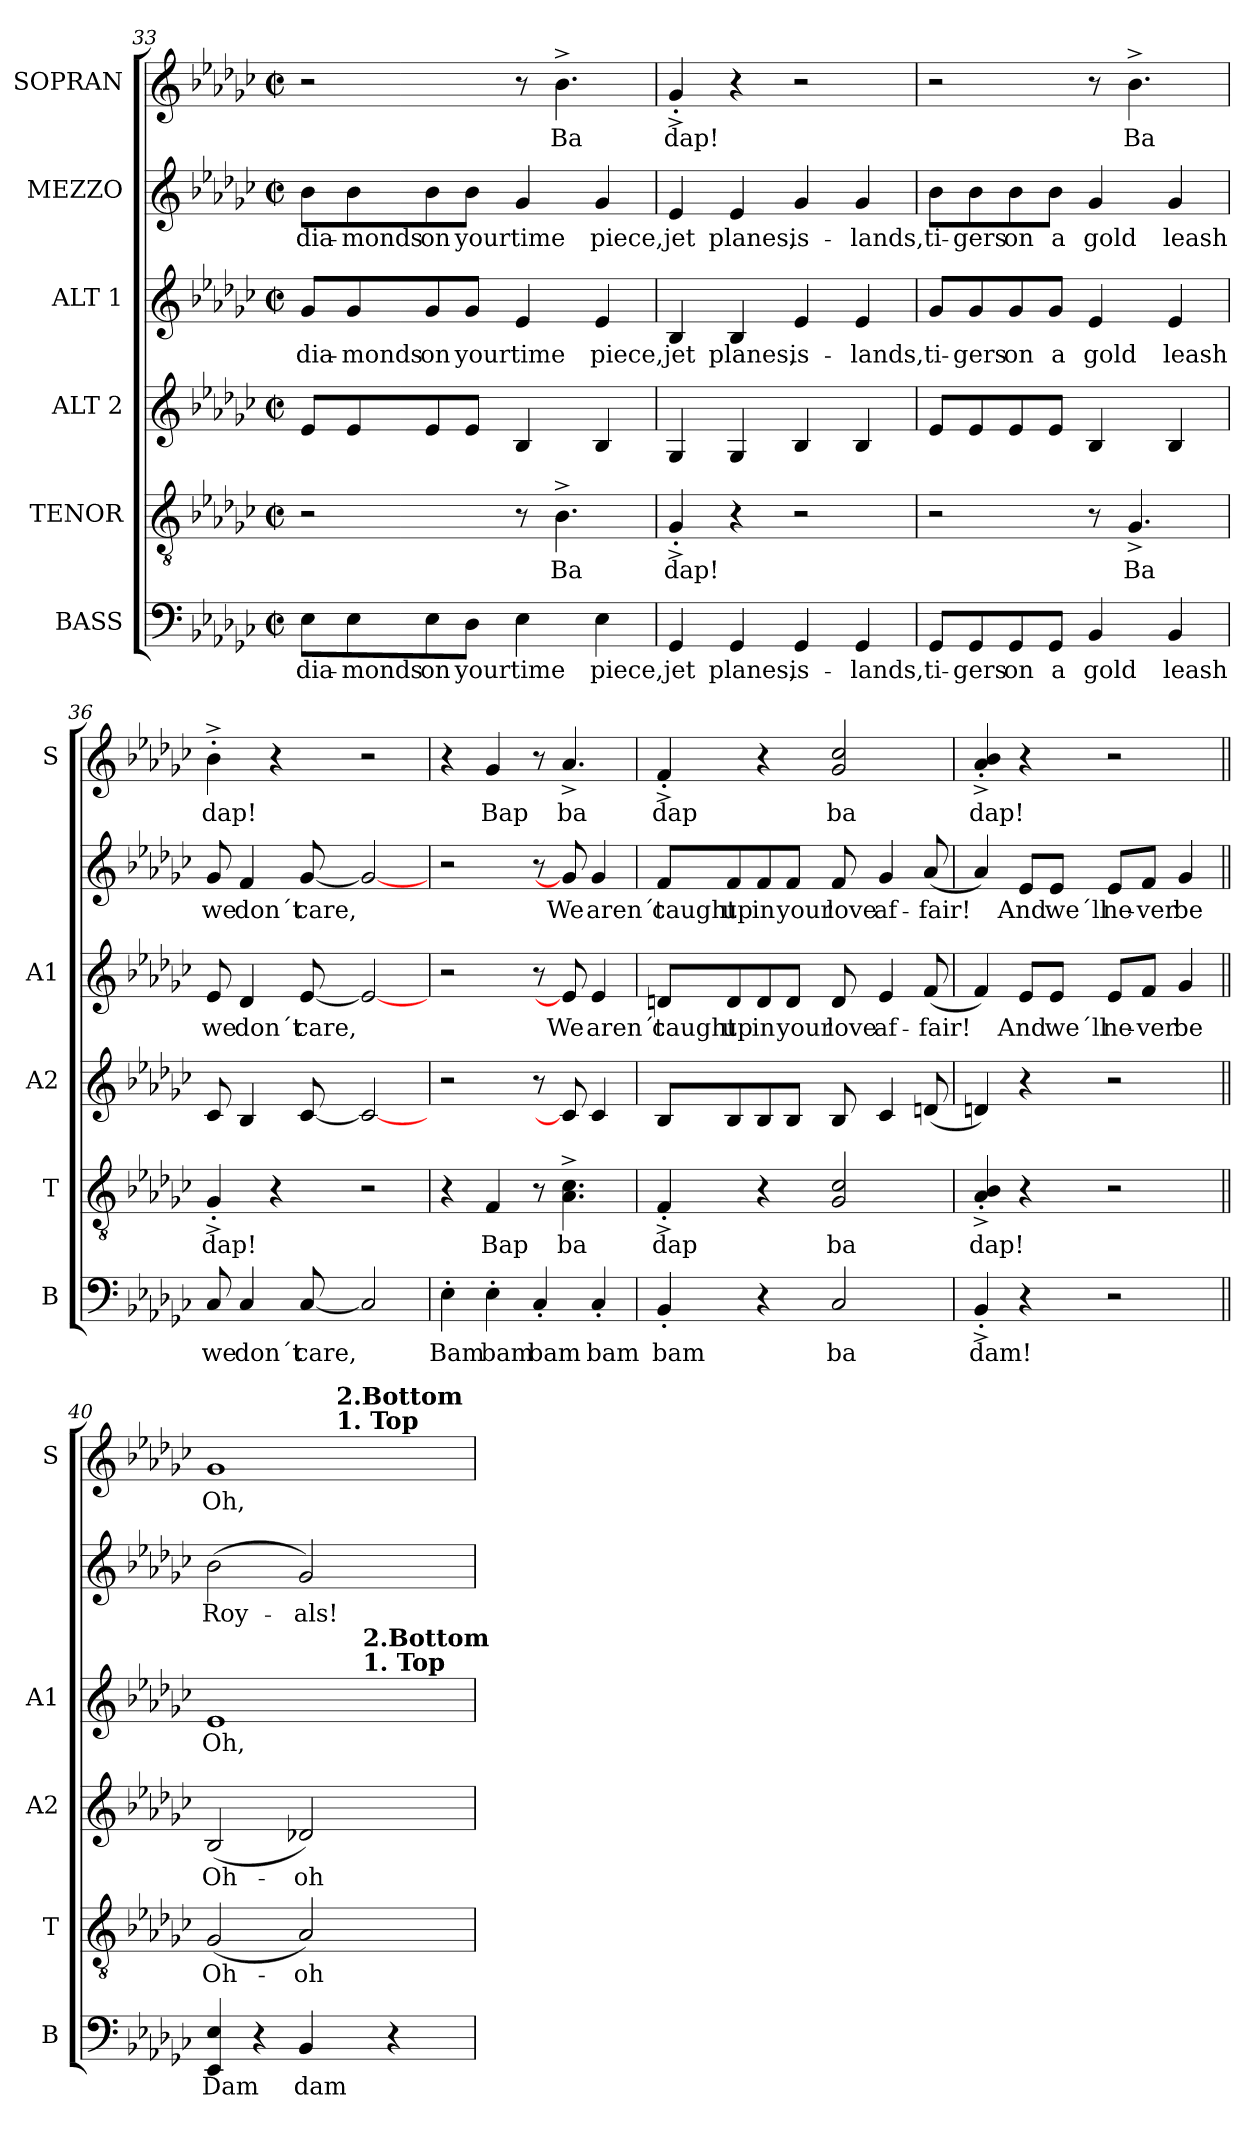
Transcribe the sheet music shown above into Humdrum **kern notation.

**kern	**text	**kern	**text	**kern	**text	**kern	**text	**kern	**text	**kern	**text
*part6	*part6	*part5	*part5	*part4	*part4	*part3	*part3	*part2	*part2	*part1	*part1
*staff6	*staff6	*staff5	*staff5	*staff4	*staff4	*staff3	*staff3	*staff2	*staff2	*staff1	*staff1
*I"BASS	*	*I"TENOR	*	*I"ALT 2	*	*I"ALT 1	*	*I"MEZZO	*	*I"SOPRAN	*
*I'B	*	*I'T	*	*I'A2	*	*I'A1	*	*	*	*I'S	*
*clefF4	*	*clefGv2	*	*clefG2	*	*clefG2	*	*clefG2	*	*clefG2	*
*	*	*ITrd7c12	*	*	*	*	*	*	*	*	*
*k[b-e-a-d-g-c-]	*	*k[b-e-a-d-g-c-]	*	*k[b-e-a-d-g-c-]	*	*k[b-e-a-d-g-c-]	*	*k[b-e-a-d-g-c-]	*	*k[b-e-a-d-g-c-]	*
*e-:	*	*e-:	*	*e-:	*	*e-:	*	*e-:	*	*e-:	*
*M2/2	*	*M2/2	*	*M2/2	*	*M2/2	*	*M2/2	*	*M2/2	*
*met(c|)	*	*met(c|)	*	*met(c|)	*	*met(c|)	*	*met(c|)	*	*met(c|)	*
=33	=33	=33	=33	=33	=33	=33	=33	=33	=33	=33	=33
!	!LO:LY:b:color=#000000	!	!	!	!	!	!	!	!	!	!
!	!	!	!	!	!	!	!LO:LY:b:color=#000000	!	!	!	!
!	!	!	!	!	!	!	!	!	!LO:LY:b:color=#000000	!	!
8E-i\L	dia-	2r	.	8e-i/L	.	8g-i/L	dia-	8b-i\L	dia-	2r	.
!	!LO:LY:b:color=#000000	!	!	!	!	!	!	!	!	!	!
!	!	!	!	!	!	!	!LO:LY:b:color=#000000	!	!	!	!
!	!	!	!	!	!	!	!	!	!LO:LY:b:color=#000000	!	!
8E-i\	-monds	.	.	8e-i/	.	8g-i/	-monds	8b-i\	-monds	.	.
!	!LO:LY:b:color=#000000	!	!	!	!	!	!	!	!	!	!
!	!	!	!	!	!	!	!LO:LY:b:color=#000000	!	!	!	!
!	!	!	!	!	!	!	!	!	!LO:LY:b:color=#000000	!	!
8E-i\	on	.	.	8e-i/	.	8g-i/	on	8b-i\	on	.	.
!	!LO:LY:b:color=#000000	!	!	!	!	!	!	!	!	!	!
!	!	!	!	!	!	!	!LO:LY:b:color=#000000	!	!	!	!
!	!	!	!	!	!	!	!	!	!LO:LY:b:color=#000000	!	!
8D-i\J	your	.	.	8e-i/J	.	8g-i/J	your	8b-i\J	your	.	.
!	!LO:LY:b:color=#000000	!	!	!	!	!	!	!	!	!	!
!	!	!	!	!	!	!	!LO:LY:b:color=#000000	!	!	!	!
!	!	!	!	!	!	!	!	!	!LO:LY:b:color=#000000	!	!
4E-i\	time	8r	.	4B-i/	.	4e-i/	time	4g-i/	time	8r	.
!	!	!	!LO:LY:b:color=#000000	!	!	!	!	!	!	!	!
!	!	!	!	!	!	!	!	!	!	!	!LO:LY:b:color=#000000
.	.	4.BB-^i\	Ba	.	.	.	.	.	.	4.b-^i\	Ba
!	!LO:LY:b:color=#000000	!	!	!	!	!	!	!	!	!	!
!	!	!	!	!	!	!	!LO:LY:b:color=#000000	!	!	!	!
!	!	!	!	!	!	!	!	!	!LO:LY:b:color=#000000	!	!
4E-i\	piece,	.	.	4B-i/	.	4e-i/	piece,	4g-i/	piece,	.	.
=34	=34	=34	=34	=34	=34	=34	=34	=34	=34	=34	=34
!	!LO:LY:b:color=#000000	!	!	!	!	!	!	!	!	!	!
!	!	!	!LO:LY:b:color=#000000	!	!	!	!	!	!	!	!
!	!	!	!	!	!	!	!LO:LY:b:color=#000000	!	!	!	!
!	!	!	!	!	!	!	!	!	!LO:LY:b:color=#000000	!	!
!	!	!	!	!	!	!	!	!	!	!	!LO:LY:b:color=#000000
4GG-i/	jet	4GG-'^i/	dap!	4G-i/	.	4B-i/	jet	4e-i/	jet	4g-'^i/	dap!
!	!LO:LY:b:color=#000000	!	!	!	!	!	!	!	!	!	!
!	!	!	!	!	!	!	!LO:LY:b:color=#000000	!	!	!	!
!	!	!	!	!	!	!	!	!	!LO:LY:b:color=#000000	!	!
4GG-i/	planes,	4r	.	4G-i/	.	4B-i/	planes,	4e-i/	planes,	4r	.
!	!LO:LY:b:color=#000000	!	!	!	!	!	!	!	!	!	!
!	!	!	!	!	!	!	!LO:LY:b:color=#000000	!	!	!	!
!	!	!	!	!	!	!	!	!	!LO:LY:b:color=#000000	!	!
4GG-i/	is-	2r	.	4B-i/	.	4e-i/	is-	4g-i/	is-	2r	.
!	!LO:LY:b:color=#000000	!	!	!	!	!	!	!	!	!	!
!	!	!	!	!	!	!	!LO:LY:b:color=#000000	!	!	!	!
!	!	!	!	!	!	!	!	!	!LO:LY:b:color=#000000	!	!
4GG-i/	-lands,	.	.	4B-i/	.	4e-i/	-lands,	4g-i/	-lands,	.	.
=35	=35	=35	=35	=35	=35	=35	=35	=35	=35	=35	=35
!	!LO:LY:b:color=#000000	!	!	!	!	!	!	!	!	!	!
!	!	!	!	!	!	!	!LO:LY:b:color=#000000	!	!	!	!
!	!	!	!	!	!	!	!	!	!LO:LY:b:color=#000000	!	!
8GG-i/L	ti-	2r	.	8e-i/L	.	8g-i/L	ti-	8b-i\L	ti-	2r	.
!	!LO:LY:b:color=#000000	!	!	!	!	!	!	!	!	!	!
!	!	!	!	!	!	!	!LO:LY:b:color=#000000	!	!	!	!
!	!	!	!	!	!	!	!	!	!LO:LY:b:color=#000000	!	!
8GG-i/	-gers	.	.	8e-i/	.	8g-i/	-gers	8b-i\	-gers	.	.
!	!LO:LY:b:color=#000000	!	!	!	!	!	!	!	!	!	!
!	!	!	!	!	!	!	!LO:LY:b:color=#000000	!	!	!	!
!	!	!	!	!	!	!	!	!	!LO:LY:b:color=#000000	!	!
8GG-i/	on	.	.	8e-i/	.	8g-i/	on	8b-i\	on	.	.
!	!LO:LY:b:color=#000000	!	!	!	!	!	!	!	!	!	!
!	!	!	!	!	!	!	!LO:LY:b:color=#000000	!	!	!	!
!	!	!	!	!	!	!	!	!	!LO:LY:b:color=#000000	!	!
8GG-i/J	a	.	.	8e-i/J	.	8g-i/J	a	8b-i\J	a	.	.
!	!LO:LY:b:color=#000000	!	!	!	!	!	!	!	!	!	!
!	!	!	!	!	!	!	!LO:LY:b:color=#000000	!	!	!	!
!	!	!	!	!	!	!	!	!	!LO:LY:b:color=#000000	!	!
4BB-i/	gold	8r	.	4B-i/	.	4e-i/	gold	4g-i/	gold	8r	.
!	!	!	!LO:LY:b:color=#000000	!	!	!	!	!	!	!	!
!	!	!	!	!	!	!	!	!	!	!	!LO:LY:b:color=#000000
.	.	4.GG-^i/	Ba	.	.	.	.	.	.	4.b-^i\	Ba
!	!LO:LY:b:color=#000000	!	!	!	!	!	!	!	!	!	!
!	!	!	!	!	!	!	!LO:LY:b:color=#000000	!	!	!	!
!	!	!	!	!	!	!	!	!	!LO:LY:b:color=#000000	!	!
4BB-i/	leash	.	.	4B-i/	.	4e-i/	leash	4g-i/	leash	.	.
!!LO:LB:g=z
=36	=36	=36	=36	=36	=36	=36	=36	=36	=36	=36	=36
!	!LO:LY:b:color=#000000	!	!	!	!	!	!	!	!	!	!
!	!	!	!LO:LY:b:color=#000000	!	!	!	!	!	!	!	!
!	!	!	!	!	!	!	!LO:LY:b:color=#000000	!	!	!	!
!	!	!	!	!	!	!	!	!	!LO:LY:b:color=#000000	!	!
!	!	!	!	!	!	!	!	!	!	!	!LO:LY:b:color=#000000
8C-i/	we	4GG-'^i/	dap!	8c-i/	.	8e-i/	we	8g-i/	we	4b-'^i\	dap!
!	!LO:LY:b:color=#000000	!	!	!	!	!	!	!	!	!	!
!	!	!	!	!	!	!	!LO:LY:b:color=#000000	!	!	!	!
!	!	!	!	!	!	!	!	!	!LO:LY:b:color=#000000	!	!
4C-i/	don´t	.	.	4B-i/	.	4d-i/	don´t	4fi/	don´t	.	.
.	.	4r	.	.	.	.	.	.	.	4r	.
!	!LO:LY:b:color=#000000	!	!	!	!	!	!	!	!	!	!
!	!	!	!	!	!	!	!LO:LY:b:color=#000000	!	!	!	!
!	!	!	!	!	!	!	!	!	!LO:LY:b:color=#000000	!	!
[<8C-i/	care,	.	.	[<8c-i/	.	[<8e-i/	care,	[<8g-i/	care,	.	.
2C-i/]	.	2r	.	2c-i/_<	.	2e-i/_<	.	2g-i/_<	.	2r	.
=37	=37	=37	=37	=37	=37	=37	=37	=37	=37	=37	=37
!	!LO:LY:b:color=#000000	!	!	!	!	!	!	!	!	!	!
4E-'i\	Bam	4r	.	2r	.	2r	.	2r	.	4r	.
!	!LO:LY:b:color=#000000	!	!	!	!	!	!	!	!	!	!
!	!	!	!LO:LY:b:color=#000000	!	!	!	!	!	!	!	!
!	!	!	!	!	!	!	!	!	!	!	!LO:LY:b:color=#000000
4E-'i\	bam	4FFi/	Bap	.	.	.	.	.	.	4g-i/	Bap
!	!LO:LY:b:color=#000000	!	!	!	!	!	!	!	!	!	!
4C-'i/	bam	8r	.	8r	.	8r	.	8r	.	8r	.
!	!	!	!LO:LY:b:color=#000000	!	!	!	!	!	!	!	!
!	!	!	!	!	!	!	!LO:LY:b:color=#000000	!	!	!	!
!	!	!	!	!	!	!	!	!	!LO:LY:b:color=#000000	!	!
!	!	!	!	!	!	!	!	!	!	!	!LO:LY:b:color=#000000
.	.	4.AA-i\^ 4.C-i^	ba	8c-i/]	.	8e-i/]	We	8g-i/]	We	4.a-^i/	ba
!	!LO:LY:b:color=#000000	!	!	!	!	!	!	!	!	!	!
!	!	!	!	!	!	!	!LO:LY:b:color=#000000	!	!	!	!
!	!	!	!	!	!	!	!	!	!LO:LY:b:color=#000000	!	!
4C-'i/	bam	.	.	4c-i/	.	4e-i/	aren´t	4g-i/	aren´t	.	.
=38	=38	=38	=38	=38	=38	=38	=38	=38	=38	=38	=38
!	!LO:LY:b:color=#000000	!	!	!	!	!	!	!	!	!	!
!	!	!	!LO:LY:b:color=#000000	!	!	!	!	!	!	!	!
!	!	!	!	!	!	!	!LO:LY:b:color=#000000	!	!	!	!
!	!	!	!	!	!	!	!	!	!LO:LY:b:color=#000000	!	!
!	!	!	!	!	!	!	!	!	!	!	!LO:LY:b:color=#000000
4BB-'i/	bam	4FF'^i/	dap	8B-i/L	.	8dni/L	caught	8fi/L	caught	4f'^i/	dap
!	!	!	!	!	!	!	!LO:LY:b:color=#000000	!	!	!	!
!	!	!	!	!	!	!	!	!	!LO:LY:b:color=#000000	!	!
.	.	.	.	8B-i/	.	8di/	up	8fi/	up	.	.
!	!	!	!	!	!	!	!LO:LY:b:color=#000000	!	!	!	!
!	!	!	!	!	!	!	!	!	!LO:LY:b:color=#000000	!	!
4r	.	4r	.	8B-i/	.	8di/	in	8fi/	in	4r	.
!	!	!	!	!	!	!	!LO:LY:b:color=#000000	!	!	!	!
!	!	!	!	!	!	!	!	!	!LO:LY:b:color=#000000	!	!
.	.	.	.	8B-i/J	.	8di/J	your	8fi/J	your	.	.
!	!LO:LY:b:color=#000000	!	!	!	!	!	!	!	!	!	!
!	!	!	!LO:LY:b:color=#000000	!	!	!	!	!	!	!	!
!	!	!	!	!	!	!	!LO:LY:b:color=#000000	!	!	!	!
!	!	!	!	!	!	!	!	!	!LO:LY:b:color=#000000	!	!
!	!	!	!	!	!	!	!	!	!	!	!LO:LY:b:color=#000000
2C-i/	ba	2GG-i/ 2C-i	ba	8B-i/	.	8di/	love	8fi/	love	2g-i/ 2cc-i	ba
!	!	!	!	!	!	!	!LO:LY:b:color=#000000	!	!	!	!
!	!	!	!	!	!	!	!	!	!LO:LY:b:color=#000000	!	!
.	.	.	.	4c-i/	.	4e-i/	af-	4g-i/	af-	.	.
!	!	!	!	!	!	!	!LO:LY:b:color=#000000	!	!	!	!
!	!	!	!	!	!	!	!	!	!LO:LY:b:color=#000000	!	!
.	.	.	.	(8dni/	.	(8fi/	-fair!	(8a-i/	-fair!	.	.
=39	=39	=39	=39	=39	=39	=39	=39	=39	=39	=39	=39
!	!LO:LY:b:color=#000000	!	!	!	!	!	!	!	!	!	!
!	!	!	!LO:LY:b:color=#000000	!	!	!	!	!	!	!	!
!	!	!	!	!	!	!	!	!	!	!	!LO:LY:b:color=#000000
4BB-'^i/	dam!	4AA-i/'^ 4BB-i'^	dap!	4dni/)	.	4fi/)	.	4a-i/)	.	4a-i/'^ 4b-i'^	dap!
!	!	!	!	!	!	!	!LO:LY:b:color=#000000	!	!	!	!
!	!	!	!	!	!	!	!	!	!LO:LY:b:color=#000000	!	!
4r	.	4r	.	4r	.	8e-i/L	And	8e-i/L	And	4r	.
!	!	!	!	!	!	!	!LO:LY:b:color=#000000	!	!	!	!
!	!	!	!	!	!	!	!	!	!LO:LY:b:color=#000000	!	!
.	.	.	.	.	.	8e-i/J	we´ll	8e-i/J	we´ll	.	.
!	!	!	!	!	!	!	!LO:LY:b:color=#000000	!	!	!	!
!	!	!	!	!	!	!	!	!	!LO:LY:b:color=#000000	!	!
2r	.	2r	.	2r	.	8e-i/L	ne-	8e-i/L	ne-	2r	.
!	!	!	!	!	!	!	!LO:LY:b:color=#000000	!	!	!	!
!	!	!	!	!	!	!	!	!	!LO:LY:b:color=#000000	!	!
.	.	.	.	.	.	8fi/J	-ver	8fi/J	-ver	.	.
!	!	!	!	!	!	!	!LO:LY:b:color=#000000	!	!	!	!
!	!	!	!	!	!	!	!	!	!LO:LY:b:color=#000000	!	!
.	.	.	.	.	.	4g-i/	be	4g-i/	be	.	.
!!LO:PB:g=z
=40||	=40||	=40||	=40||	=40||	=40||	=40||	=40||	=40||	=40||	=40||	=40||
!	!LO:LY:b:color=#000000	!	!	!	!	!	!	!	!	!	!
!	!	!	!LO:LY:b:color=#000000	!	!	!	!	!	!	!	!
!	!	!	!	!	!LO:LY:b:color=#000000	!	!	!	!	!	!
!	!	!	!	!	!	!	!LO:LY:b:color=#000000	!	!	!	!
!	!	!	!	!	!	!	!	!	!LO:LY:b:color=#000000	!	!
!	!	!	!	!	!	!	!	!	!	!LO:TX:a:B:cj:t=C/Chorus	!
!	!	!	!	!	!	!	!	!	!	!	!LO:LY:b:color=#000000
*	*	*	*	*	*	*^	*	*	*	*^	*
4EE-i/ 4E-i	Dam	(2GG-i/	Oh-	(2B-i/	Oh-	1e-i	2ryy	Oh,	(2b-i\	Roy-	1g-i	2ryy	Oh,
4r	.	.	.	.	.	.	.	.	.	.	.	.	.
!	!LO:LY:b:color=#000000	!	!	!	!	!	!	!	!	!	!	!	!
!	!	!	!LO:LY:b:color=#000000	!	!	!	!	!	!	!	!	!	!
!	!	!	!	!	!LO:LY:b:color=#000000	!	!	!	!	!	!	!	!
!	!	!	!	!	!	!	!	!	!	!LO:LY:b:color=#000000	!	!	!
4BB-i/	dam	2AA-i/)	-oh-	2d-Xi/)	-oh-	.	8ryy	.	2g-i/)	-als!	.	16ryy	.
.	.	.	.	.	.	.	.	.	.	.	.	32ryy	.
.	.	.	.	.	.	.	.	.	.	.	.	256.ryy	.
!	!	!	!	!	!	!	!	!	!	!	!	!LO:TX:a:B:t=1. Top	!
!	!	!	!	!	!	!	!	!	!	!	!	!LO:TX:B:t=2.Bottom	!
.	.	.	.	.	.	.	.	.	.	.	.	4ryy	.
.	.	.	.	.	.	.	32ryy	.	.	.	.	.	.
.	.	.	.	.	.	.	512.ryy	.	.	.	.	.	.
!	!	!	!	!	!	!	!LO:TX:a:B:t=1. Top	!	!	!	!	!	!
!	!	!	!	!	!	!	!LO:TX:B:t=2.Bottom	!	!	!	!	!	!
.	.	.	.	.	.	.	4ryy	.	.	.	.	.	.
4r	.	.	.	.	.	.	.	.	.	.	.	.	.
.	.	.	.	.	.	.	.	.	.	.	.	8ryy	.
.	.	.	.	.	.	.	16ryy	.	.	.	.	.	.
.	.	.	.	.	.	.	64ryy	.	.	.	.	.	.
.	.	.	.	.	.	.	.	.	.	.	.	64ryy	.
.	.	.	.	.	.	.	128ryy	.	.	.	.	.	.
.	.	.	.	.	.	.	.	.	.	.	.	128ryy	.
.	.	.	.	.	.	.	256ryy	.	.	.	.	.	.
.	.	.	.	.	.	.	.	.	.	.	.	512ryy	.
.	.	.	.	.	.	.	1024ryy	.	.	.	.	.	.
*	*	*	*	*	*	*v	*v	*	*	*	*v	*v	*
=	=	=	=	=	=	=	=	=	=	=	=
*-	*-	*-	*-	*-	*-	*-	*-	*-	*-	*-	*-
